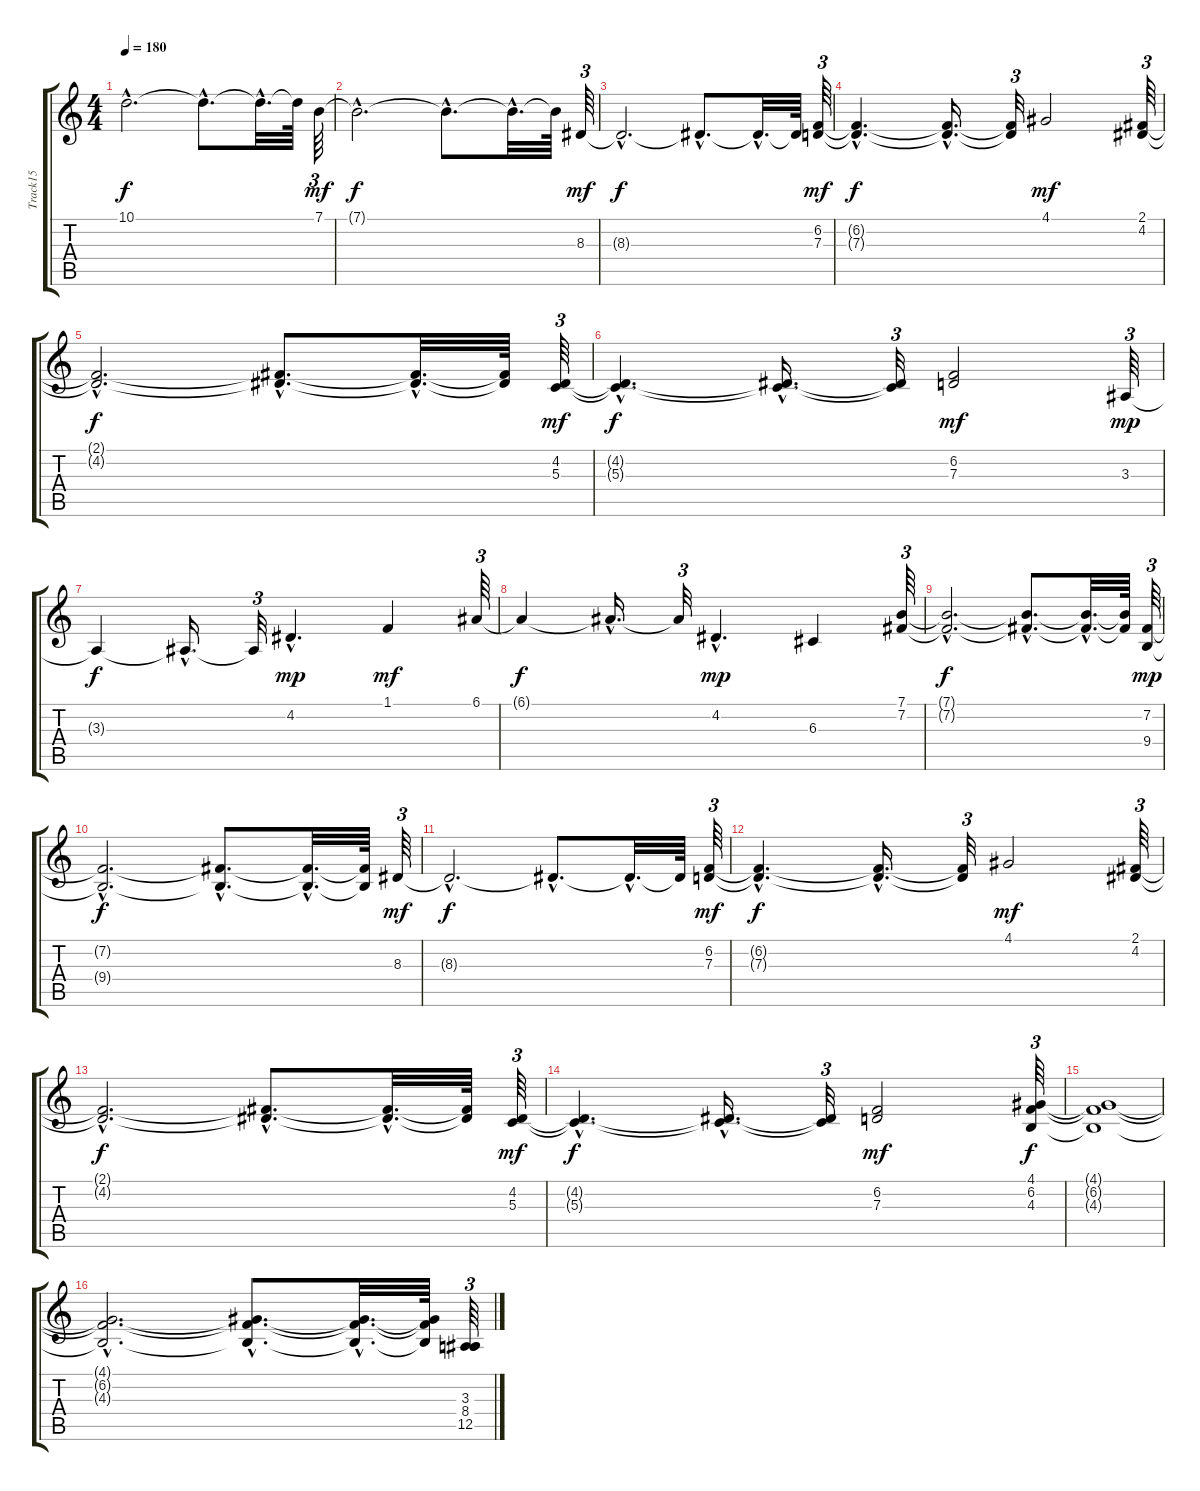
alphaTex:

\track ("Track15" "Track15") {instrument stringensemble1}
\staff {score tabs}
\tuning (E4 B3 G3 D3 A2 E2) {hide}
\ts (4 4)
\tempo 180
\clef g2
\ks c
10.1{hac t}.2{d dy f} 10.1{hac t}.8{d} 10.1{hac t}.32{d} 10.1{t}.64 7.1.64{tu (3 2) dy mf} |
7.1{hac t}.2{d dy f} 7.1{hac t}.8{d} 7.1{hac t}.32{d} 7.1{t}.64 8.3.64{tu (3 2) dy mf} |
8.3{hac t}.2{d dy f} 8.3{hac t}.8{d} 8.3{hac t}.32{d} 8.3{t}.64 (6.2 7.3).64{tu (3 2) dy mf} |
(6.2{hac t} 7.3{hac t}).4{d dy f} (6.2{hac t} 7.3{hac t}).16{d} (6.2{t} 7.3{t}).32{tu (3 2)} 4.1.2{dy mf} (2.1 4.2).64{tu (3 2)} |
(2.1{hac t} 4.2{hac t}).2{d dy f} (2.1{hac t} 4.2{hac t}).8{d} (2.1{hac t} 4.2{hac t}).32{d} (2.1{t} 4.2{t}).64 (4.2 5.3).64{tu (3 2) dy mf} |
(4.2{hac t} 5.3{hac t}).4{d dy f} (4.2{hac t} 5.3{hac t}).16{d} (4.2{t} 5.3{t}).32{tu (3 2)} (6.2 7.3).2{dy mf} 3.3.64{tu (3 2) dy mp} |
3.3{t}.4{dy f} 3.3{hac t}.16{d} 3.3{t}.32{tu (3 2)} 4.2{hac}.4{d dy mp} 1.1.4{dy mf} 6.1.64{tu (3 2)} |
6.1{t}.4{dy f} 6.1{hac t}.16{d} 6.1{t}.32{tu (3 2)} 4.2{hac}.4{d dy mp} 6.3.4 (7.1 7.2).64{tu (3 2)} |
(7.1{hac t} 7.2{hac t}).2{d dy f} (7.1{hac t} 7.2{hac t}).8{d} (7.1{hac t} 7.2{hac t}).32{d} (7.1{t} 7.2{t}).64 (7.2 9.4).64{tu (3 2) dy mp} |
(7.2{hac t} 9.4{hac t}).2{d dy f} (7.2{hac t} 9.4{hac t}).8{d} (7.2{hac t} 9.4{hac t}).32{d} (7.2{t} 9.4{t}).64 8.3.64{tu (3 2) dy mf} |
8.3{hac t}.2{d dy f} 8.3{hac t}.8{d} 8.3{hac t}.32{d} 8.3{t}.64 (6.2 7.3).64{tu (3 2) dy mf} |
(6.2{hac t} 7.3{hac t}).4{d dy f} (6.2{hac t} 7.3{hac t}).16{d} (6.2{t} 7.3{t}).32{tu (3 2)} 4.1.2{dy mf} (2.1 4.2).64{tu (3 2)} |
(2.1{hac t} 4.2{hac t}).2{d dy f} (2.1{hac t} 4.2{hac t}).8{d} (2.1{hac t} 4.2{hac t}).32{d} (2.1{t} 4.2{t}).64 (4.2 5.3).64{tu (3 2) dy mf} |
(4.2{hac t} 5.3{hac t}).4{d dy f} (4.2{hac t} 5.3{hac t}).16{d} (4.2{t} 5.3{t}).32{tu (3 2)} (6.2 7.3).2{dy mf} (4.1 6.2 4.3).64{tu (3 2) dy f balance 12} |
(4.1{t} 6.2{t} 4.3{t}).1 |
(4.1{hac t} 6.2{hac t} 4.3{hac t}).2{d} (4.1{hac t} 6.2{hac t} 4.3{hac t}).8{d} (4.1{hac t} 6.2{hac t} 4.3{hac t}).32{d} (4.1{t} 6.2{t} 4.3{t}).64 (3.3 8.4 12.5).64{tu (3 2)}
